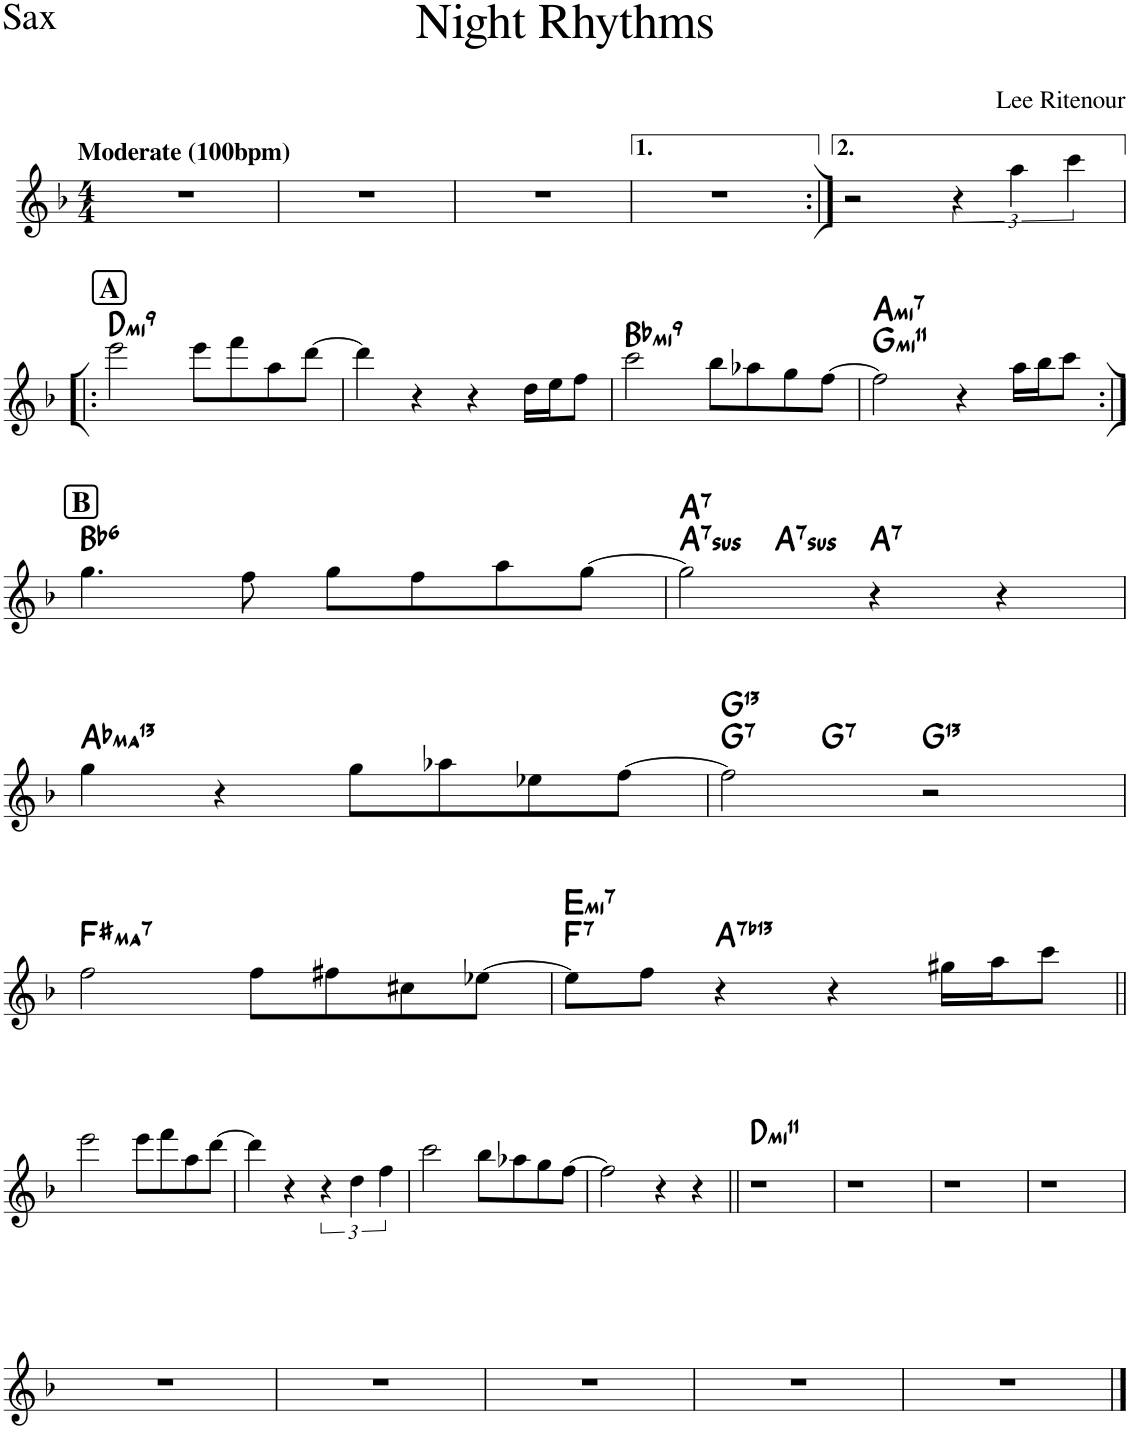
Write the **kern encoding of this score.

**kern	**harte
*part1	*part1
*staff1	*
*I"Tenor Saxophone	*
*I'T Sax	*
*clefG2	*
*Trd8c14	*
*k[b-]	*
*M4/4	*
=1	=1
!LO:TX:a:B:t=Moderate (100bpm)	!
1r	.
=2	=2
1r	.
=3	=3
1r	.
=4	=4
1r	.
=5:|!	=5:|!
2r	.
6r	.
6aa\	.
6ccc\	.
!!LO:LB:g=z
=6!|:	=6!|:
!LO:TX:a:B:t=A	!LO:H:kt=m9
2eee\	D:min9
8eee\L	.
8fff\	.
8aa\	.
[8ddd\J	.
=7	=7
4ddd\]	.
4r	.
4r	.
16dd\LL	.
16ee\J	.
8ff\J	.
=8	=8
!	!LO:H:kt=m9
2ccc\	Bb:min9
8bb-\L	.
8aa-X\	.
8gg\	.
[8ff\J	.
=9	=9
!	!LO:H:n=1:kt=m11
!	!LO:H:n=2:kt=m7
2ff\]	G:min9(11) A:min7
4r	.
16aa\LL	.
16bb-\J	.
8ccc\J	.
!!LO:LB:g=z
=10:|!	=10:|!
!LO:TX:a:B:t=B	!LO:H:kt=6
4.gg\	Bb:maj6
8ff\	.
8gg\L	.
8ff\	.
8aa\	.
[8gg\J	.
=11	=11
!	!LO:H:n=1:kt=7sus
!	!LO:H:n=2:kt=7
*^	*
2gg\]	4ryy	A:sus4(7) A:7
!	!	!LO:H:kt=7sus
.	2.ryy	A:sus4(7)
!	!	!LO:H:kt=7
4r	.	A:7
4r	.	.
!!LO:LB:g=z	!!
=12	=12	=12
!	!	!LO:H:kt=Maj13
*v	*v	*
4gg\	Ab:maj9(11,13)
4r	.
8gg\L	.
8aa-X\	.
8ee-X\	.
[8ff\J	.
=13	=13
!	!LO:H:n=1:kt=7
!	!LO:H:n=2:kt=13
*^	*
2ff\]	4ryy	G:7 G:9(11,13)
!	!	!LO:H:kt=7
.	2.ryy	G:7
!	!	!LO:H:kt=13
2r	.	G:9(11,13)
!!LO:LB:g=z	!!
=14	=14	=14
!	!	!LO:H:kt=Maj7
*v	*v	*
2ff\	F#:maj7
8ff\L	.
8ff#X\	.
8cc#X\	.
[8ee-X\J	.
=15	=15
!	!LO:H:n=1:kt=7
!	!LO:H:n=2:kt=m7
8ee-\L]	F:7 E:min7
8ff\J	.
!	!LO:H:kt=7
4r	A:7(b13)
4r	.
16gg#X\LL	.
16aa\J	.
8ccc\J	.
!!LO:LB:g=z
=16||	=16||
2eee\	.
8eee\L	.
8fff\	.
8aa\	.
[8ddd\J	.
=17	=17
4ddd\]	.
4r	.
6r	.
6dd\	.
6ff\	.
=18	=18
2ccc\	.
8bb-\L	.
8aa-X\	.
8gg\	.
[8ff\J	.
=19	=19
2ff\]	.
4r	.
4r	.
=20||	=20||
!	!LO:H:kt=m11
1r	D:min9(11)
=21	=21
1r	.
=22	=22
1r	.
=23	=23
1r	.
!!LO:LB:g=z
=24	=24
1r	.
=25	=25
1r	.
=26	=26
1r	.
=27	=27
1r	.
=28	=28
1r	.
==	==
*-	*-
